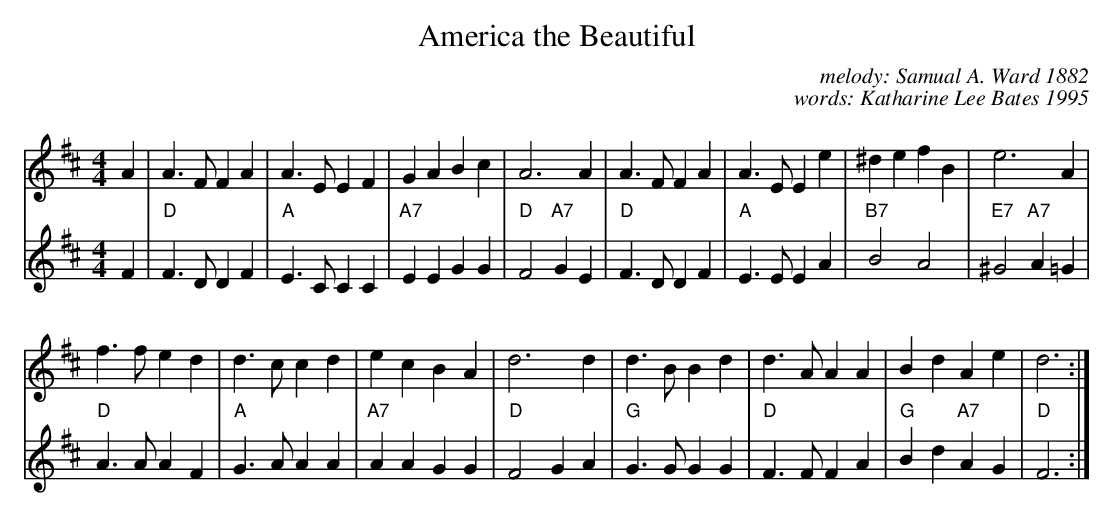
X:1
T: America the Beautiful
C: melody: Samual A. Ward 1882
C: words: Katharine Lee Bates 1995
M: 4/4
L: 1/4
K: D
V: 1 staves=2
A |\
A>F FA | A>E EF |  GA Bc | A3 A |\
A>F FA | A>E Ee | ^de fB | e3 A |
f>f ed | d>c cd |  ec BA | d3 d |\
d>B Bd | d>A AA |  Bd Ae | d3  :|
V: 2
F |\
"D"F>D DF | "A"E>C CC | "A7"EE GG | "D"F2 "A7"GE |\
"D"F>D DF | "A"E>E EA | "B7"B2 A2 | "E7"^G2 "A7"A=G |
"D"A>A AF | "A"G>A AA | "A7"AA GG | "D"F2 GA |\
"G"G>G GG | "D"F>F FA | "G"Bd "A7"AG | "D"F3 :|
